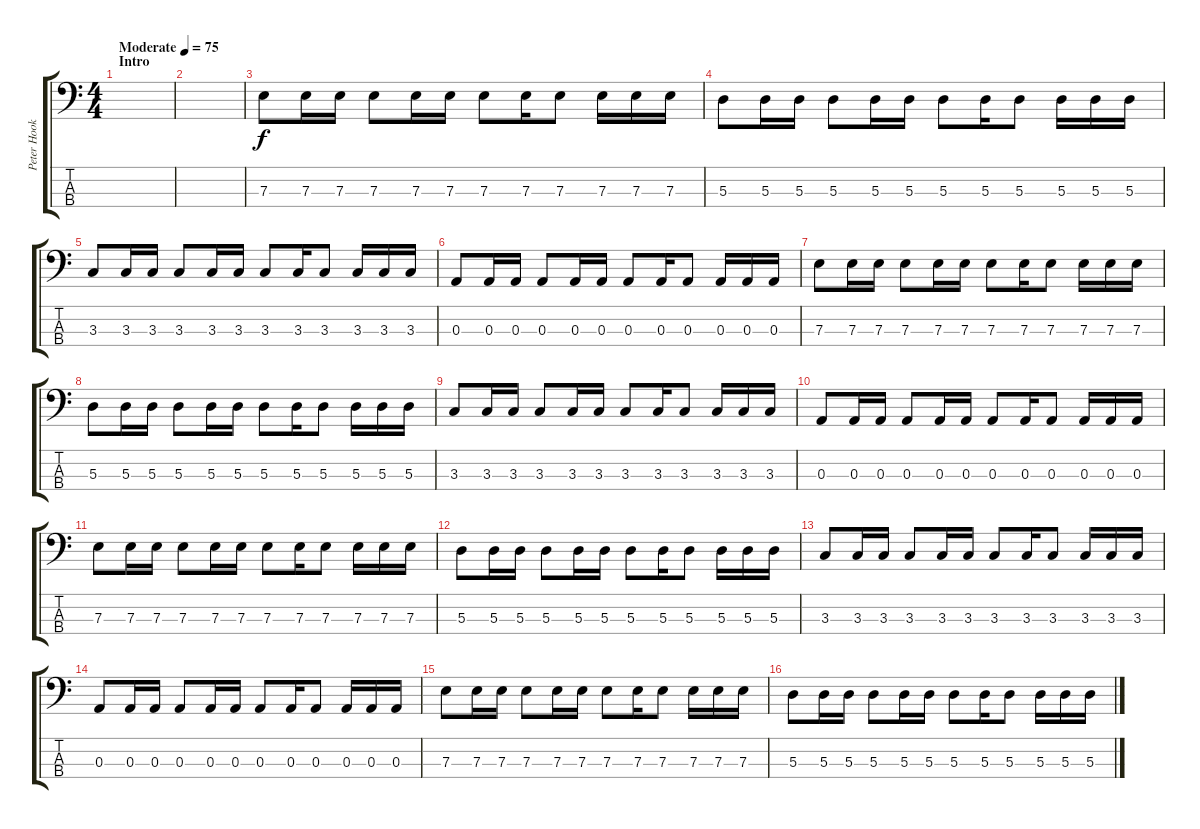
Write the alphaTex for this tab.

\track ("Peter Hook (Bass)" "Peter Hook") {instrument electricbassfinger}
\staff {score tabs}
\tuning (G2 D2 A1 E1) {hide}
\ts (4 4)
\section ("" "Intro")
\tempo (75 "Moderate")
\clef f4
\ks c
|
|
7.3.8 7.3.16 7.3.16 7.3.8 7.3.16 7.3.16 7.3.8 7.3.16 7.3.8 7.3.16 7.3.16 7.3.16 |
5.3.8 5.3.16 5.3.16 5.3.8 5.3.16 5.3.16 5.3.8 5.3.16 5.3.8 5.3.16 5.3.16 5.3.16 |
3.3.8 3.3.16 3.3.16 3.3.8 3.3.16 3.3.16 3.3.8 3.3.16 3.3.8 3.3.16 3.3.16 3.3.16 |
0.3.8 0.3.16 0.3.16 0.3.8 0.3.16 0.3.16 0.3.8 0.3.16 0.3.8 0.3.16 0.3.16 0.3.16 |
7.3.8 7.3.16 7.3.16 7.3.8 7.3.16 7.3.16 7.3.8 7.3.16 7.3.8 7.3.16 7.3.16 7.3.16 |
5.3.8 5.3.16 5.3.16 5.3.8 5.3.16 5.3.16 5.3.8 5.3.16 5.3.8 5.3.16 5.3.16 5.3.16 |
3.3.8 3.3.16 3.3.16 3.3.8 3.3.16 3.3.16 3.3.8 3.3.16 3.3.8 3.3.16 3.3.16 3.3.16 |
0.3.8 0.3.16 0.3.16 0.3.8 0.3.16 0.3.16 0.3.8 0.3.16 0.3.8 0.3.16 0.3.16 0.3.16 |
7.3.8 7.3.16 7.3.16 7.3.8 7.3.16 7.3.16 7.3.8 7.3.16 7.3.8 7.3.16 7.3.16 7.3.16 |
5.3.8 5.3.16 5.3.16 5.3.8 5.3.16 5.3.16 5.3.8 5.3.16 5.3.8 5.3.16 5.3.16 5.3.16 |
3.3.8 3.3.16 3.3.16 3.3.8 3.3.16 3.3.16 3.3.8 3.3.16 3.3.8 3.3.16 3.3.16 3.3.16 |
0.3.8 0.3.16 0.3.16 0.3.8 0.3.16 0.3.16 0.3.8 0.3.16 0.3.8 0.3.16 0.3.16 0.3.16 |
7.3.8 7.3.16 7.3.16 7.3.8 7.3.16 7.3.16 7.3.8 7.3.16 7.3.8 7.3.16 7.3.16 7.3.16 |
5.3.8 5.3.16 5.3.16 5.3.8 5.3.16 5.3.16 5.3.8 5.3.16 5.3.8 5.3.16 5.3.16 5.3.16
